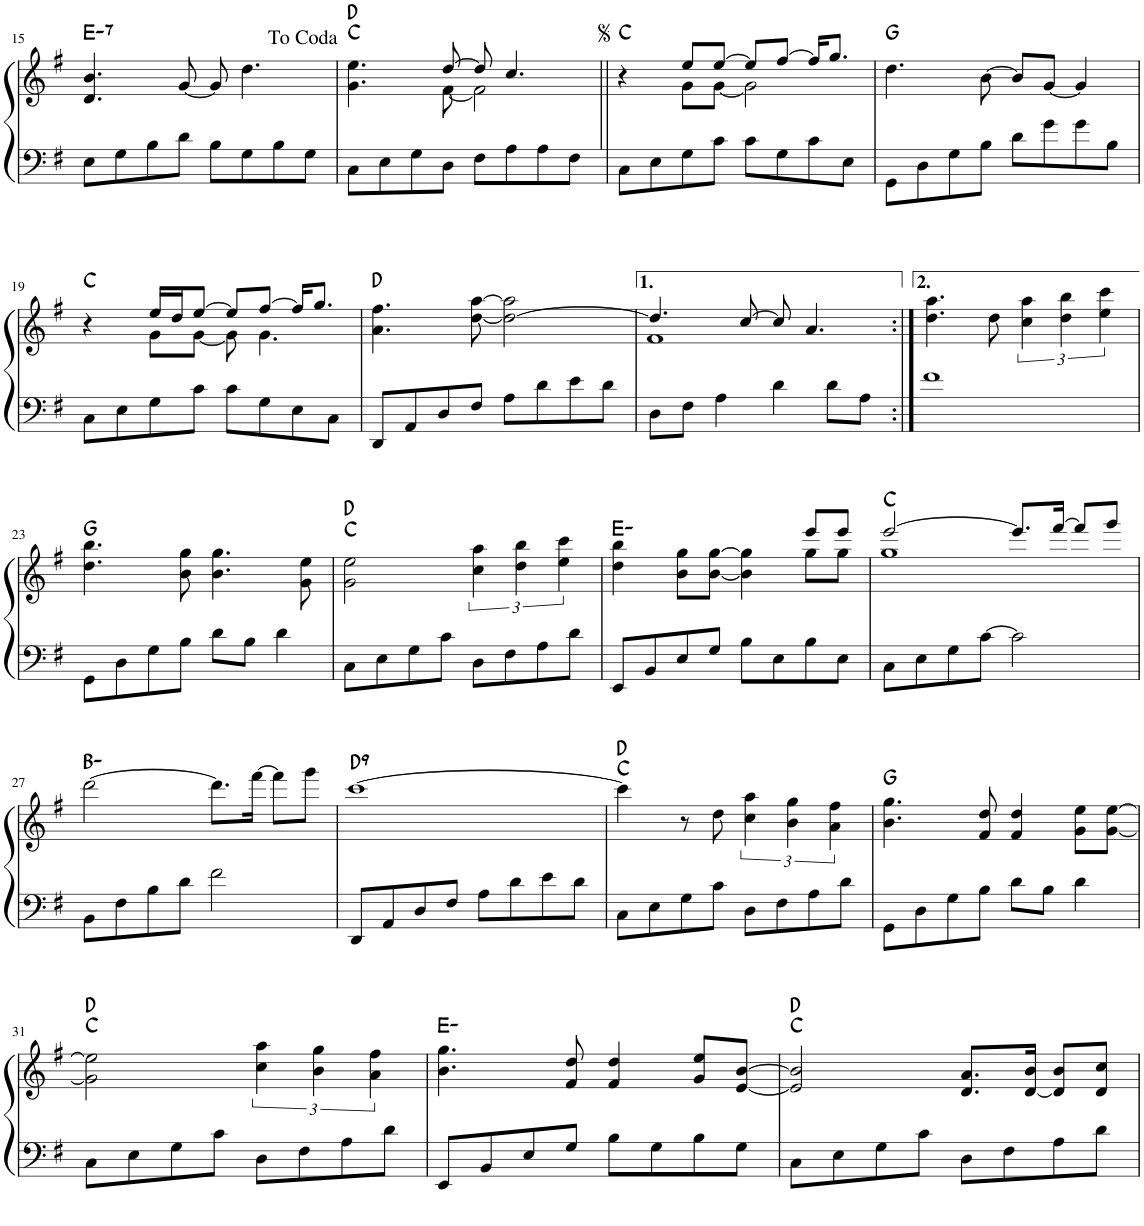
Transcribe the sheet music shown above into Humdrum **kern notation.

**kern	**kern	**harte
*part1	*part1	*part1
*staff2	*staff1	*
*I"Piano	*	*
*I'Pno	*	*
!!LO:PB:g=z
*clefF4	*clefG2	*
*k[f#]	*k[f#]	*
*M4/4	*M4/4	*
=15	=15	=15
!	!	!LO:H:kt=7
8E\L	4.d/ 4.b/	E:min7
8G\	.	.
8B\	.	.
8d\J	[8g/	.
8B\L	8g/]	.
8G\	4.dd\	.
8B\	.	.
8G\J	.	.
=16	=16	=16
*	*^	*
8C\L	4.g\ 4.ee\	4.ryy	C:maj D:maj
8E\	.	.	.
8G\	.	.	.
8D\J	[8dd/	[8f#\	.
8F#\L	8dd/]	2f#\]	.
8A\	4.cc/	.	.
8A\	.	.	.
8F#\J	.	.	.
=17||	=17||	=17||	=17||
8C\L	4r	4ryy	C:maj
8E\	.	.	.
8G\	8ee/L	8g\L	.
8c\J	[8ee/J	[8g\J	.
8c\L	8ee/L]	2g\]	.
8G\	[8ff#/J	.	.
8c\	16ff#/KL]	.	.
.	8.gg/J	.	.
8E\J	.	.	.
*	*v	*v	*
=18	=18	=18
8GG\L	4.dd\	G:maj
8D\	.	.
8G\	.	.
8B\J	[8b\	.
8d\L	8b/L]	.
8g\	[8g/J	.
8g\	4g/]	.
8B\J	.	.
!!LO:LB:g=z
=19	=19	=19
*	*^	*
8C\L	4r	4ryy	C:maj
8E\	.	.	.
8G\	16ee/LL	8g\L	.
.	16dd/J	.	.
8c\J	[8ee/J	[8g\J	.
8c\L	8ee/L]	8g\]	.
8G\	[8ff#/J	4.g\	.
8E\	16ff#/KL]	.	.
.	8.gg/J	.	.
8C\J	.	.	.
*	*v	*v	*
=20	=20	=20
8DD/L	4.a\ 4.ff#\	D:maj
8AA/	.	.
8D/	.	.
8F#/J	[8dd\ [8aa\	.
8A\L	2dd\_ 2aa\]	.
8d\	.	.
8e\	.	.
8d\J	.	.
=21	=21	=21
*	*^	*
8D\L	4.dd/]	1f#	.
8F#\J	.	.	.
4A\	.	.	.
.	[8cc/	.	.
4d\	8cc/]	.	.
.	4.a/	.	.
8d\L	.	.	.
8A\J	.	.	.
*	*v	*v	*
=22:|!	=22:|!	=22:|!
1f#	4.dd\ 4.aa\	.
.	8dd\	.
.	6cc\ 6aa\	.
.	6dd\ 6bb\	.
.	6ee\ 6ccc\	.
!!LO:LB:g=z
=23	=23	=23
8GG\L	4.dd\ 4.bb\	G:maj
8D\	.	.
8G\	.	.
8B\J	8b\ 8gg\	.
8d\L	4.b\ 4.gg\	.
8B\J	.	.
4d\	.	.
.	8g\ 8ee\	.
=24	=24	=24
8C\L	2g\ 2ee\	C:maj D:maj
8E\	.	.
8G\	.	.
8c\J	.	.
8D\L	6cc\ 6aa\	.
8F#\	.	.
.	6dd\ 6bb\	.
8A\	.	.
.	6ee\ 6ccc\	.
8d\J	.	.
=25	=25	=25
*	*^	*
8EE/L	4dd\ 4bb\	2.ryy	E:min
8BB/	.	.	.
8E/	8b\ 8gg\L	.	.
8G/J	[8b\ [8gg\J	.	.
8B\L	4b\] 4gg\]	.	.
8E\	.	.	.
8B\	8eee/L	8gg\L	.
8E\J	8eee/J	8gg\J	.
=26	=26	=26	=26
8C\L	[2eee/	1gg	C:maj
8E\	.	.	.
8G\	.	.	.
[8c\J	.	.	.
2c\]	8.eee/L]	.	.
.	[16fff#/Jk	.	.
.	8fff#/L]	.	.
.	8ggg/J	.	.
*	*v	*v	*
!!LO:LB:g=z
=27	=27	=27
8BB\L	[2ddd\	B:min
8F#\	.	.
8B\	.	.
8d\J	.	.
2f#\	8.ddd\L]	.
.	[16fff#\Jk	.
.	8fff#\L]	.
.	8ggg\J	.
=28	=28	=28
!	!	!LO:H:kt=9
8DD/L	[1ccc	D:9
8AA/	.	.
8D/	.	.
8F#/J	.	.
8A\L	.	.
8d\	.	.
8e\	.	.
8d\J	.	.
=29	=29	=29
8C\L	4ccc\]	C:maj D:maj
8E\	.	.
8G\	8r	.
8c\J	8dd\	.
8D\L	6cc\ 6aa\	.
8F#\	.	.
.	6b\ 6gg\	.
8A\	.	.
.	6a\ 6ff#\	.
8d\J	.	.
=30	=30	=30
8GG\L	4.b\ 4.gg\	G:maj
8D\	.	.
8G\	.	.
8B\J	8f#/ 8dd/	.
8d\L	4f#/ 4dd/	.
8B\J	.	.
4d\	8g\ 8ee\L	.
.	[8g\ [8ee\J	.
!!LO:LB:g=z
=31	=31	=31
8C\L	2g\] 2ee\]	C:maj D:maj
8E\	.	.
8G\	.	.
8c\J	.	.
8D\L	6cc\ 6aa\	.
8F#\	.	.
.	6b\ 6gg\	.
8A\	.	.
.	6a\ 6ff#\	.
8d\J	.	.
=32	=32	=32
8EE/L	4.b\ 4.gg\	E:min
8BB/	.	.
8E/	.	.
8G/J	8f#/ 8dd/	.
8B\L	4f#/ 4dd/	.
8G\	.	.
8B\	8g/ 8ee/L	.
8G\J	[8e/ [8b/J	.
=33	=33	=33
8C\L	2e/] 2b/]	C:maj D:maj
8E\	.	.
8G\	.	.
8c\J	.	.
8D\L	8.d/ 8.a/L	.
8F#\	.	.
.	[16d/ 16b/Jk	.
8A\	8d/] 8b/L	.
8d\J	8d/ 8cc/J	.
=	=	=
*-	*-	*-
